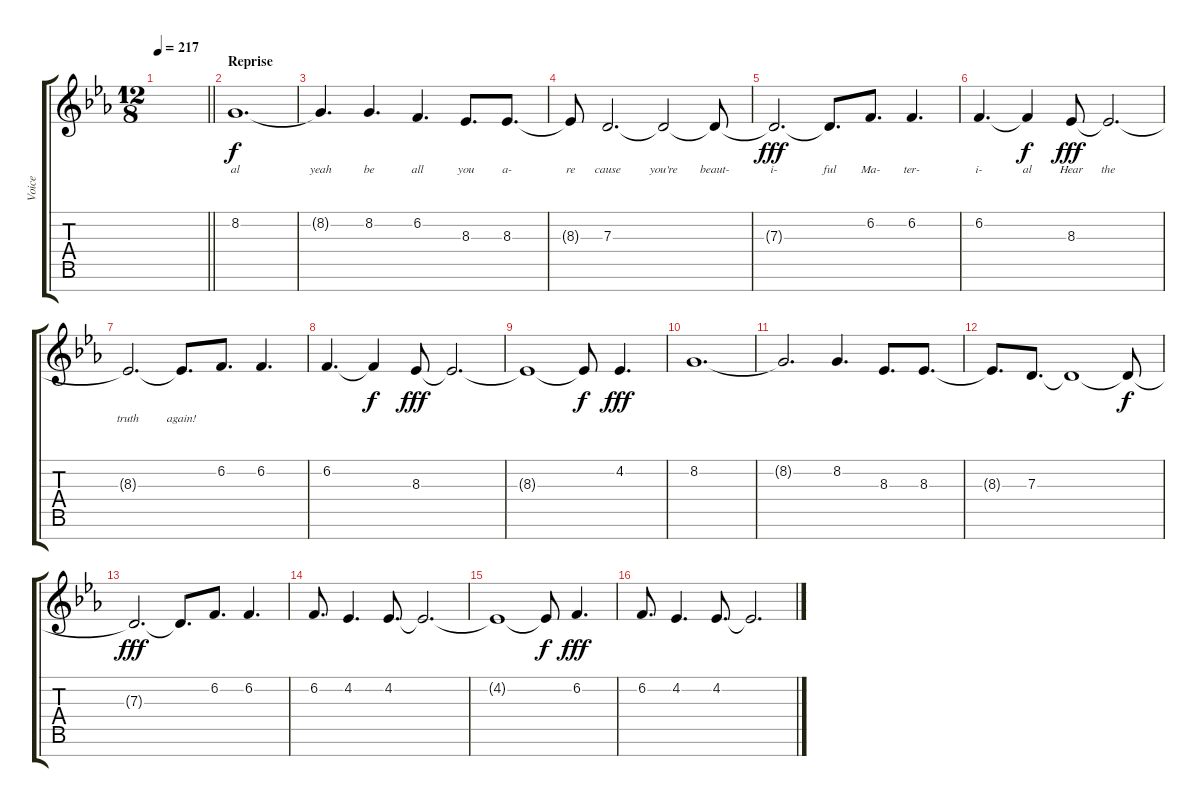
\track ("Voice" "Voice") {instrument synthvoice}
\staff {score tabs}
\tuning (E4 B3 G3 D3 A2 E2 B1) {hide}
\ts (12 8)
\tempo 217
\clef g2
\barLineRight lightlight
\ks eb
|
\section ("" "Reprise")
8.2.1{d lyrics (0 "al") lyrics (1 "") lyrics (2 "") lyrics (3 "") lyrics (4 "")} |
8.2{t}.4{d lyrics (0 "yeah") lyrics (1 "") lyrics (2 "") lyrics (3 "") lyrics (4 "")} 8.2.4{d lyrics (0 "be") lyrics (1 "") lyrics (2 "") lyrics (3 "") lyrics (4 "")} 6.2.4{d lyrics (0 "all") lyrics (1 "") lyrics (2 "") lyrics (3 "") lyrics (4 "")} 8.3.8{d lyrics (0 "you") lyrics (1 "") lyrics (2 "") lyrics (3 "") lyrics (4 "")} 8.3.8{d lyrics (0 "a-") lyrics (1 "") lyrics (2 "") lyrics (3 "") lyrics (4 "")} |
8.3{t}.8{lyrics (0 "re") lyrics (1 "") lyrics (2 "") lyrics (3 "") lyrics (4 "")} 7.3.2{d lyrics (0 "cause") lyrics (1 "") lyrics (2 "") lyrics (3 "") lyrics (4 "")} 7.3{t}.2{lyrics (0 "you're") lyrics (1 "") lyrics (2 "") lyrics (3 "") lyrics (4 "")} 7.3{t}.8{lyrics (0 "beaut-") lyrics (1 "") lyrics (2 "") lyrics (3 "") lyrics (4 "") dy f} |
7.3{t}.2{d lyrics (0 "i-") lyrics (1 "") lyrics (2 "") lyrics (3 "") lyrics (4 "") dy fff} 7.3{t}.8{d lyrics (0 "ful") lyrics (1 "") lyrics (2 "") lyrics (3 "") lyrics (4 "")} 6.2.8{d lyrics (0 "Ma-") lyrics (1 "") lyrics (2 "") lyrics (3 "") lyrics (4 "")} 6.2.4{d lyrics (0 "ter-") lyrics (1 "") lyrics (2 "") lyrics (3 "") lyrics (4 "")} |
6.2.4{d lyrics (0 "i-") lyrics (1 "") lyrics (2 "") lyrics (3 "") lyrics (4 "")} 6.2{t}.4{lyrics (0 "al") lyrics (1 "") lyrics (2 "") lyrics (3 "") lyrics (4 "") dy f} 8.3.8{lyrics (0 "Hear") lyrics (1 "") lyrics (2 "") lyrics (3 "") lyrics (4 "") dy fff} 8.3{t}.2{d lyrics (0 "the") lyrics (1 "") lyrics (2 "") lyrics (3 "") lyrics (4 "")} |
8.3{t}.2{d lyrics (0 "truth") lyrics (1 "") lyrics (2 "") lyrics (3 "") lyrics (4 "")} 8.3{t}.8{d lyrics (0 "again!") lyrics (1 "") lyrics (2 "") lyrics (3 "") lyrics (4 "")} 6.2.8{d} 6.2.4{d} |
6.2.4{d} 6.2{t}.4{dy f} 8.3.8{dy fff} 8.3{t}.2{d} |
8.3{t}.1 8.3{t}.8{dy f} 4.2.4{d dy fff} |
8.2.1{d} |
8.2{t}.2{d} 8.2.4{d} 8.3.8{d} 8.3.8{d} |
8.3{t}.8{d} 7.3.8{d} 7.3{t}.1 7.3{t}.8{dy f} |
7.3{t}.2{d dy fff} 7.3{t}.8{d} 6.2.8{d} 6.2.4{d} |
6.2.8{d} 4.2.4{d} 4.2.8{d} 4.2{t}.2{d} |
4.2{t}.1 4.2{t}.8{dy f} 6.2.4{d dy fff} |
6.2.8{d} 4.2.4{d} 4.2.8{d} 4.2{t}.2{d}
